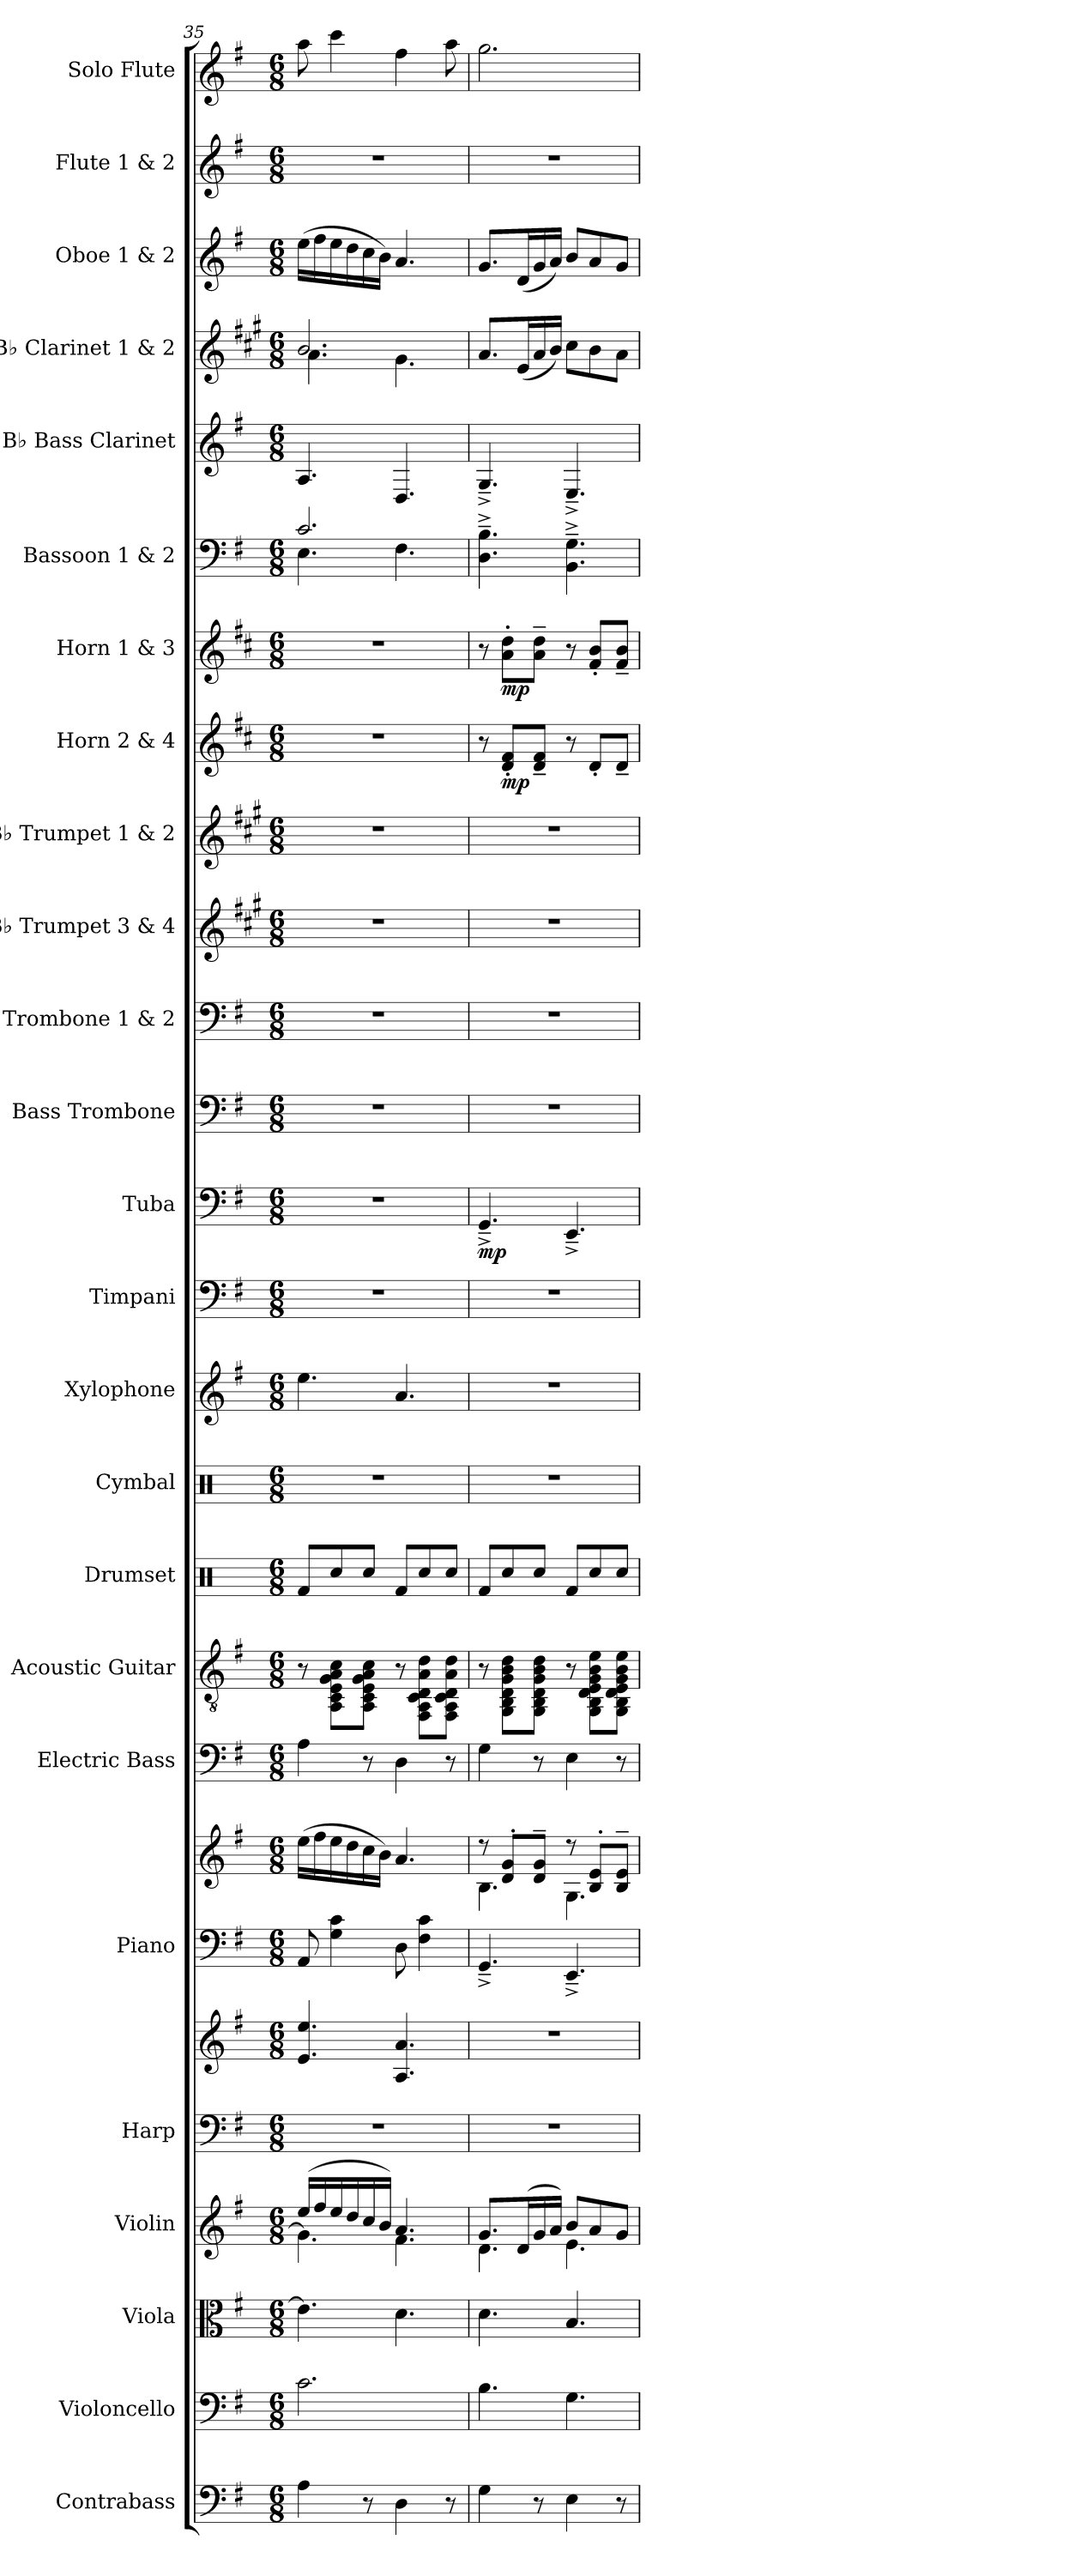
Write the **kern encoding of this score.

**kern	**kern	**kern	**kern	**kern	**kern	**kern	**kern	**kern	**kern	**kern	**kern	**kern	**kern	**kern	**dynam	**kern	**kern	**kern	**kern	**kern	**dynam	**kern	**dynam	**kern	**kern	**kern	**kern	**kern	**kern
*part25	*part24	*part23	*part22	*part21	*part21	*part20	*part20	*part19	*part18	*part17	*part16	*part15	*part14	*part13	*part13	*part12	*part11	*part10	*part9	*part8	*part8	*part7	*part7	*part6	*part5	*part4	*part3	*part2	*part1
*staff27	*staff26	*staff25	*staff24	*staff23	*staff22	*staff21	*staff20	*staff19	*staff18	*staff17	*staff16	*staff15	*staff14	*staff13	*staff13	*staff12	*staff11	*staff10	*staff9	*staff8	*staff8	*staff7	*staff7	*staff6	*staff5	*staff4	*staff3	*staff2	*staff1
*I"Contrabass	*I"Violoncello	*I"Viola	*I"Violin	*I"Harp	*	*I"Piano	*	*I"Electric Bass	*I"Acoustic Guitar	*I"Drumset	*I"Cymbal	*I"Xylophone	*I"Timpani	*I"Tuba	*	*I"Bass Trombone	*I"Trombone 1 &amp; 2	*I"B♭ Trumpet 3 &amp; 4	*I"B♭ Trumpet 1 &amp; 2	*I"Horn 2 &amp; 4	*	*I"Horn 1 &amp; 3	*	*I"Bassoon 1 &amp; 2	*I"B♭ Bass Clarinet	*I"B♭ Clarinet 1 &amp; 2	*I"Oboe 1 &amp; 2	*I"Flute 1 &amp; 2	*I"Solo Flute
*I'Cb.	*I'Vc.	*I'Vla.	*I'Vln.	*I'Hrp.	*	*I'Pno.	*	*I'El. B.	*I'Guit.	*I'D. Set	*I'Cym.	*I'Xyl.	*I'Timp.	*I'Tba.	*	*I'B. Tbn.	*I'Tbn. 1, 2	*I'B♭ Tpt. 3, 4	*I'B♭ Tpt. 1, 2	*I'Hn. 2, 4	*	*I'Hn. 1, 3	*	*I'Bsn. 1, 2	*I'B♭ B. Cl.	*I'B♭ Cl. 1, 2	*I'Ob. 1, 2	*I'Fl. 1, 2	*I'Solo
*clefF4	*clefF4	*clefC3	*clefG2	*clefF4	*clefG2	*clefF4	*clefG2	*clefF4	*clefGv2	*clefX	*clefX	*clefG2	*clefF4	*clefF4	*	*clefF4	*clefF4	*clefG2	*clefG2	*clefG2	*	*clefG2	*	*clefF4	*clefG2	*clefG2	*clefG2	*clefG2	*clefG2
*ITrd7c12	*	*	*	*	*	*	*	*ITrd7c12	*	*	*	*ITrd-14c-24	*	*	*	*	*	*ITrd1c2	*ITrd1c2	*ITrd4c7	*	*ITrd4c7	*	*	*ITrd8c14	*ITrd1c2	*	*	*
*k[f#]	*k[f#]	*k[f#]	*k[f#]	*k[f#]	*k[f#]	*k[f#]	*k[f#]	*k[f#]	*k[f#]	*k[]	*k[]	*k[f#]	*k[f#]	*k[f#]	*	*k[f#]	*k[f#]	*k[f#]	*k[f#]	*k[f#]	*	*k[f#]	*	*k[f#]	*k[f#]	*k[f#]	*k[f#]	*k[f#]	*k[f#]
*M6/8	*M6/8	*M6/8	*M6/8	*M6/8	*M6/8	*M6/8	*M6/8	*M6/8	*M6/8	*M6/8	*M6/8	*M6/8	*M6/8	*M6/8	*	*M6/8	*M6/8	*M6/8	*M6/8	*M6/8	*	*M6/8	*	*M6/8	*M6/8	*M6/8	*M6/8	*M6/8	*M6/8
=35	=35	=35	=35	=35	=35	=35	=35	=35	=35	=35	=35	=35	=35	=35	=35	=35	=35	=35	=35	=35	=35	=35	=35	=35	=35	=35	=35	=35	=35
*	*	*	*^	*	*	*	*	*	*	*	*	*	*	*	*	*	*	*	*	*	*	*	*	*^	*	*^	*	*	*
4AA\	2.c\	4.e\]	(>16ee/LL	4.g\]	2.r	4.e/ 4.ee/	8AA/	(>16ee\LL	4AA\	8r	8Rf/L	2.r	4.eeee\	2.r	2.r	.	2.r	2.r	2.r	2.r	2.r	.	2.r	.	2.c/	4.E\	4.AA/	2.a/	4.g\	(>16ee\LL	2.r	8aa\
.	.	.	16ff#/	.	.	.	.	16ff#\	.	.	.	.	.	.	.	.	.	.	.	.	.	.	.	.	.	.	.	.	.	16ff#\	.	.
.	.	.	16ee/	.	.	.	4G\ 4c\	16ee\	.	8AA\ 8C\ 8E\ 8G\ 8A\ 8c\L	8Rcc/	.	.	.	.	.	.	.	.	.	.	.	.	.	.	.	.	.	.	16ee\	.	4ccc\
.	.	.	16dd/	.	.	.	.	16dd\	.	.	.	.	.	.	.	.	.	.	.	.	.	.	.	.	.	.	.	.	.	16dd\	.	.
8r	.	.	16cc/	.	.	.	.	16cc\	8r	8AA\ 8C\ 8E\ 8G\ 8A\ 8c\J	8Rcc/J	.	.	.	.	.	.	.	.	.	.	.	.	.	.	.	.	.	.	16cc\	.	.
.	.	.	16b/JJ)	.	.	.	.	16b\JJ)	.	.	.	.	.	.	.	.	.	.	.	.	.	.	.	.	.	.	.	.	.	16b\JJ)	.	.
4DD\	.	4.d\	4.a/	4.f#\	.	4.A/ 4.a/	8D\	4.a/	4DD\	8r	8Rf/L	.	4.aaa/	.	.	.	.	.	.	.	.	.	.	.	.	4.F#\	4.DD/	.	4.f#\	4.a/	.	4ff#\
.	.	.	.	.	.	.	4F#\ 4c\	.	.	8FF#\ 8AA\ 8C\ 8D\ 8A\ 8d\L	8Rcc/	.	.	.	.	.	.	.	.	.	.	.	.	.	.	.	.	.	.	.	.	.
8r	.	.	.	.	.	.	.	.	8r	8FF#\ 8AA\ 8C\ 8D\ 8A\ 8d\J	8Rcc/J	.	.	.	.	.	.	.	.	.	.	.	.	.	.	.	.	.	.	.	.	8aa\
*	*	*	*	*	*	*	*	*	*	*	*	*	*	*	*	*	*	*	*	*	*	*	*	*	*v	*v	*	*v	*v	*	*	*
=36	=36	=36	=36	=36	=36	=36	=36	=36	=36	=36	=36	=36	=36	=36	=36	=36	=36	=36	=36	=36	=36	=36	=36	=36	=36	=36	=36	=36	=36	=36
*	*	*	*	*	*	*	*	*^	*	*	*	*	*	*	*	*	*	*	*	*	*	*	*	*	*	*	*	*	*	*
!	!	!	!	!	!	!	!	!	!	!	!	!	!	!	!	!	!LO:DY:b	!	!	!	!	!	!	!	!	!	!	!	!	!	!
4GG\	4.B\	4.d\	8.g/L	4.d\	2.r	2.r	4.GG~^/	8r	4.B\	4GG\	8r	8Rf/L	2.r	2.r	2.r	4.GG~^/	mp	2.r	2.r	2.r	2.r	8r	.	8r	.	4.D\~^ 4.B\~^	4.GG~^/	8.g/L	8.g/L	2.r	2.gg\
!	!	!	!	!	!	!	!	!	!	!	!	!	!	!	!	!	!	!	!	!	!	!	!LO:DY:b	!	!LO:DY:b	!	!	!	!	!	!
.	.	.	.	.	.	.	.	8d/' 8g/'L	.	.	8GG\ 8BB\ 8D\ 8G\ 8B\ 8d\L	8Rcc/	.	.	.	.	.	.	.	.	.	8G/' 8B/'L	mp	8d\' 8g\'L	mp	.	.	.	.	.	.
.	.	.	(>16d/L	.	.	.	.	.	.	.	.	.	.	.	.	.	.	.	.	.	.	.	.	.	.	.	.	(<16d/L	(<16d/L	.	.
8r	.	.	16g/	.	.	.	.	8d/~ 8g/~J	.	8r	8GG\ 8BB\ 8D\ 8G\ 8B\ 8d\J	8Rcc/J	.	.	.	.	.	.	.	.	.	8G/~ 8B/~J	.	8d\~ 8g\~J	.	.	.	16g/	16g/	.	.
.	.	.	16a/JJ)	.	.	.	.	.	.	.	.	.	.	.	.	.	.	.	.	.	.	.	.	.	.	.	.	16a/JJ)	16a/JJ)	.	.
4EE\	4.G\	4.B/	8b/L	4.e\	.	.	4.EE~^/	8r	4.G\	4EE\	8r	8Rf/L	.	.	.	4.EE~^/	.	.	.	.	.	8r	.	8r	.	4.BB\~^ 4.G\~^	4.EE~^/	8b\L	8b/L	.	.
.	.	.	8a/	.	.	.	.	8B/' 8e/'L	.	.	8GG\ 8BB\ 8D\ 8E\ 8G\ 8B\ 8e\L	8Rcc/	.	.	.	.	.	.	.	.	.	8G'/L	.	8B/' 8e/'L	.	.	.	8a\	8a/	.	.
8r	.	.	8g/J	.	.	.	.	8B/~ 8e/~J	.	8r	8GG\ 8BB\ 8D\ 8E\ 8G\ 8B\ 8e\J	8Rcc/J	.	.	.	.	.	.	.	.	.	8G~/J	.	8B/~ 8e/~J	.	.	.	8g\J	8g/J	.	.
*	*	*	*v	*v	*	*	*	*v	*v	*	*	*	*	*	*	*	*	*	*	*	*	*	*	*	*	*	*	*	*	*	*
=	=	=	=	=	=	=	=	=	=	=	=	=	=	=	=	=	=	=	=	=	=	=	=	=	=	=	=	=	=
*-	*-	*-	*-	*-	*-	*-	*-	*-	*-	*-	*-	*-	*-	*-	*-	*-	*-	*-	*-	*-	*-	*-	*-	*-	*-	*-	*-	*-	*-
